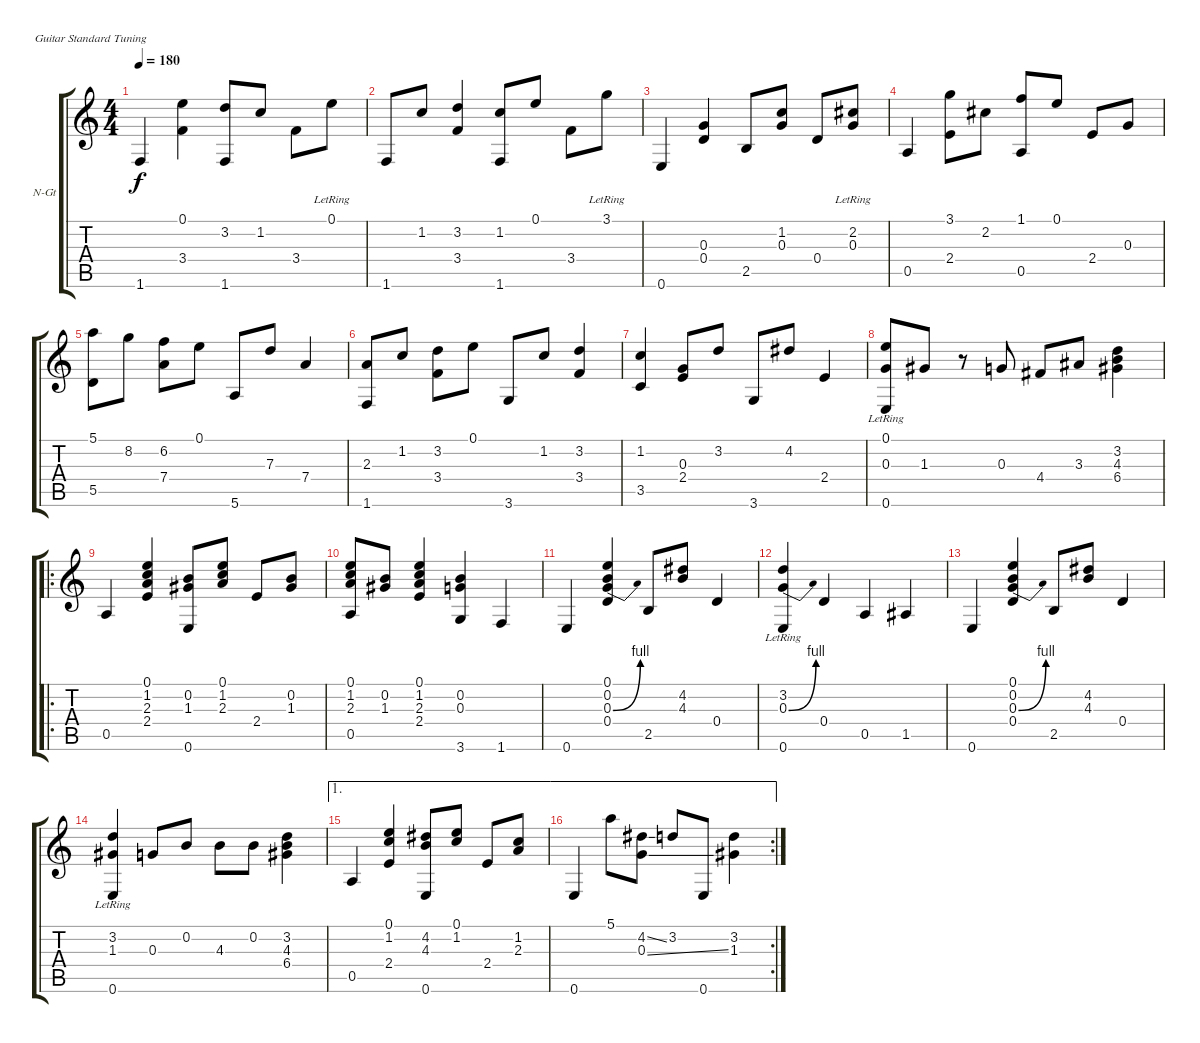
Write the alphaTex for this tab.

\bracketExtendMode groupsimilarinstruments
\firstSystemTrackNameOrientation horizontal
\otherSystemsTrackNameOrientation horizontal
\track ("Classical Guitar" "N-Gt") {instrument acousticguitarnylon}
\staff {score tabs}
\tuning (E4 B3 G3 D3 A2 E2)
\ts (4 4)
\tempo 180
\clef g2
\ks c
1.6.4{dy f} (3.4 0.1).4 (1.6 3.2).8 1.2.8 3.4.8 0.1{lr}.8 |
1.6.8 1.2.8 (3.2 3.4).4 (1.6 1.2).8 0.1.8 3.4.8 3.1{lr}.8 |
0.6.4 (0.4 0.3).4 2.5.8 (1.2 0.3).8 0.4.8 (2.2{lr} 0.3{lr}).8 |
0.5.4 (2.4 3.1).8 2.2.8 (1.1 0.5).8 0.1.8 2.4.8 0.3.8 |
(5.5 5.1).8 8.2.8 (6.2 7.4).8 0.1.8 5.6.8 7.3.8 7.4.4 |
(1.6 2.3).8 1.2.8 (3.2 3.4).8 0.1.8 3.6.8 1.2.8 (3.2 3.4).4 |
(3.5 1.2).4 (0.3 2.4).8 3.2.8 3.6.8 4.2.8 2.4.4 |
(0.1{lr} 0.3{lr} 0.6{lr}).8 1.3.8 r.8 0.3.8 4.4.8 3.3.8 (3.2 4.3 6.4).4 |
\ro
0.5.4 (1.2 2.3 2.4 0.1).4 (0.2 1.3 0.6).8 (1.2 2.3 0.1).8 2.4.8 (0.2 1.3).8 |
(1.2 2.3 0.5 0.1).8 (0.2 1.3).8 (1.2 2.3 2.4 0.1).4 (0.2 0.3 3.6).4 1.6.4 |
0.6.4 (0.1 0.2 0.3{be (bend 0 0 15 4)} 0.4).4 2.5.8 (4.2 4.3).8 0.4.4 |
(3.2{lr} 0.3{be (bend 0 0 15 4) lr} 0.6{lr}).4 0.4.4 0.5.4 1.5.4 |
0.6.4 (0.1 0.2 0.3{be (bend 0 0 15 4)} 0.4).4 2.5.8 (4.2 4.3).8 0.4.4 |
(3.2{lr} 1.3{lr} 0.6{lr}).4 0.3.8 0.2.8 4.3.8 0.2.8 (3.2 4.3 6.4).4 |
\ae 1
0.5.4 (0.1 1.2 2.4).4 (4.2 4.3 0.6).8 (0.1 1.2).8 2.4.8 (1.2 2.3).8 |
\ae 1
\rc 2
0.6.4 5.1.8 (4.2{ss} 0.3{ss}).8 3.2.8 0.6.8 (3.2 1.3).4
